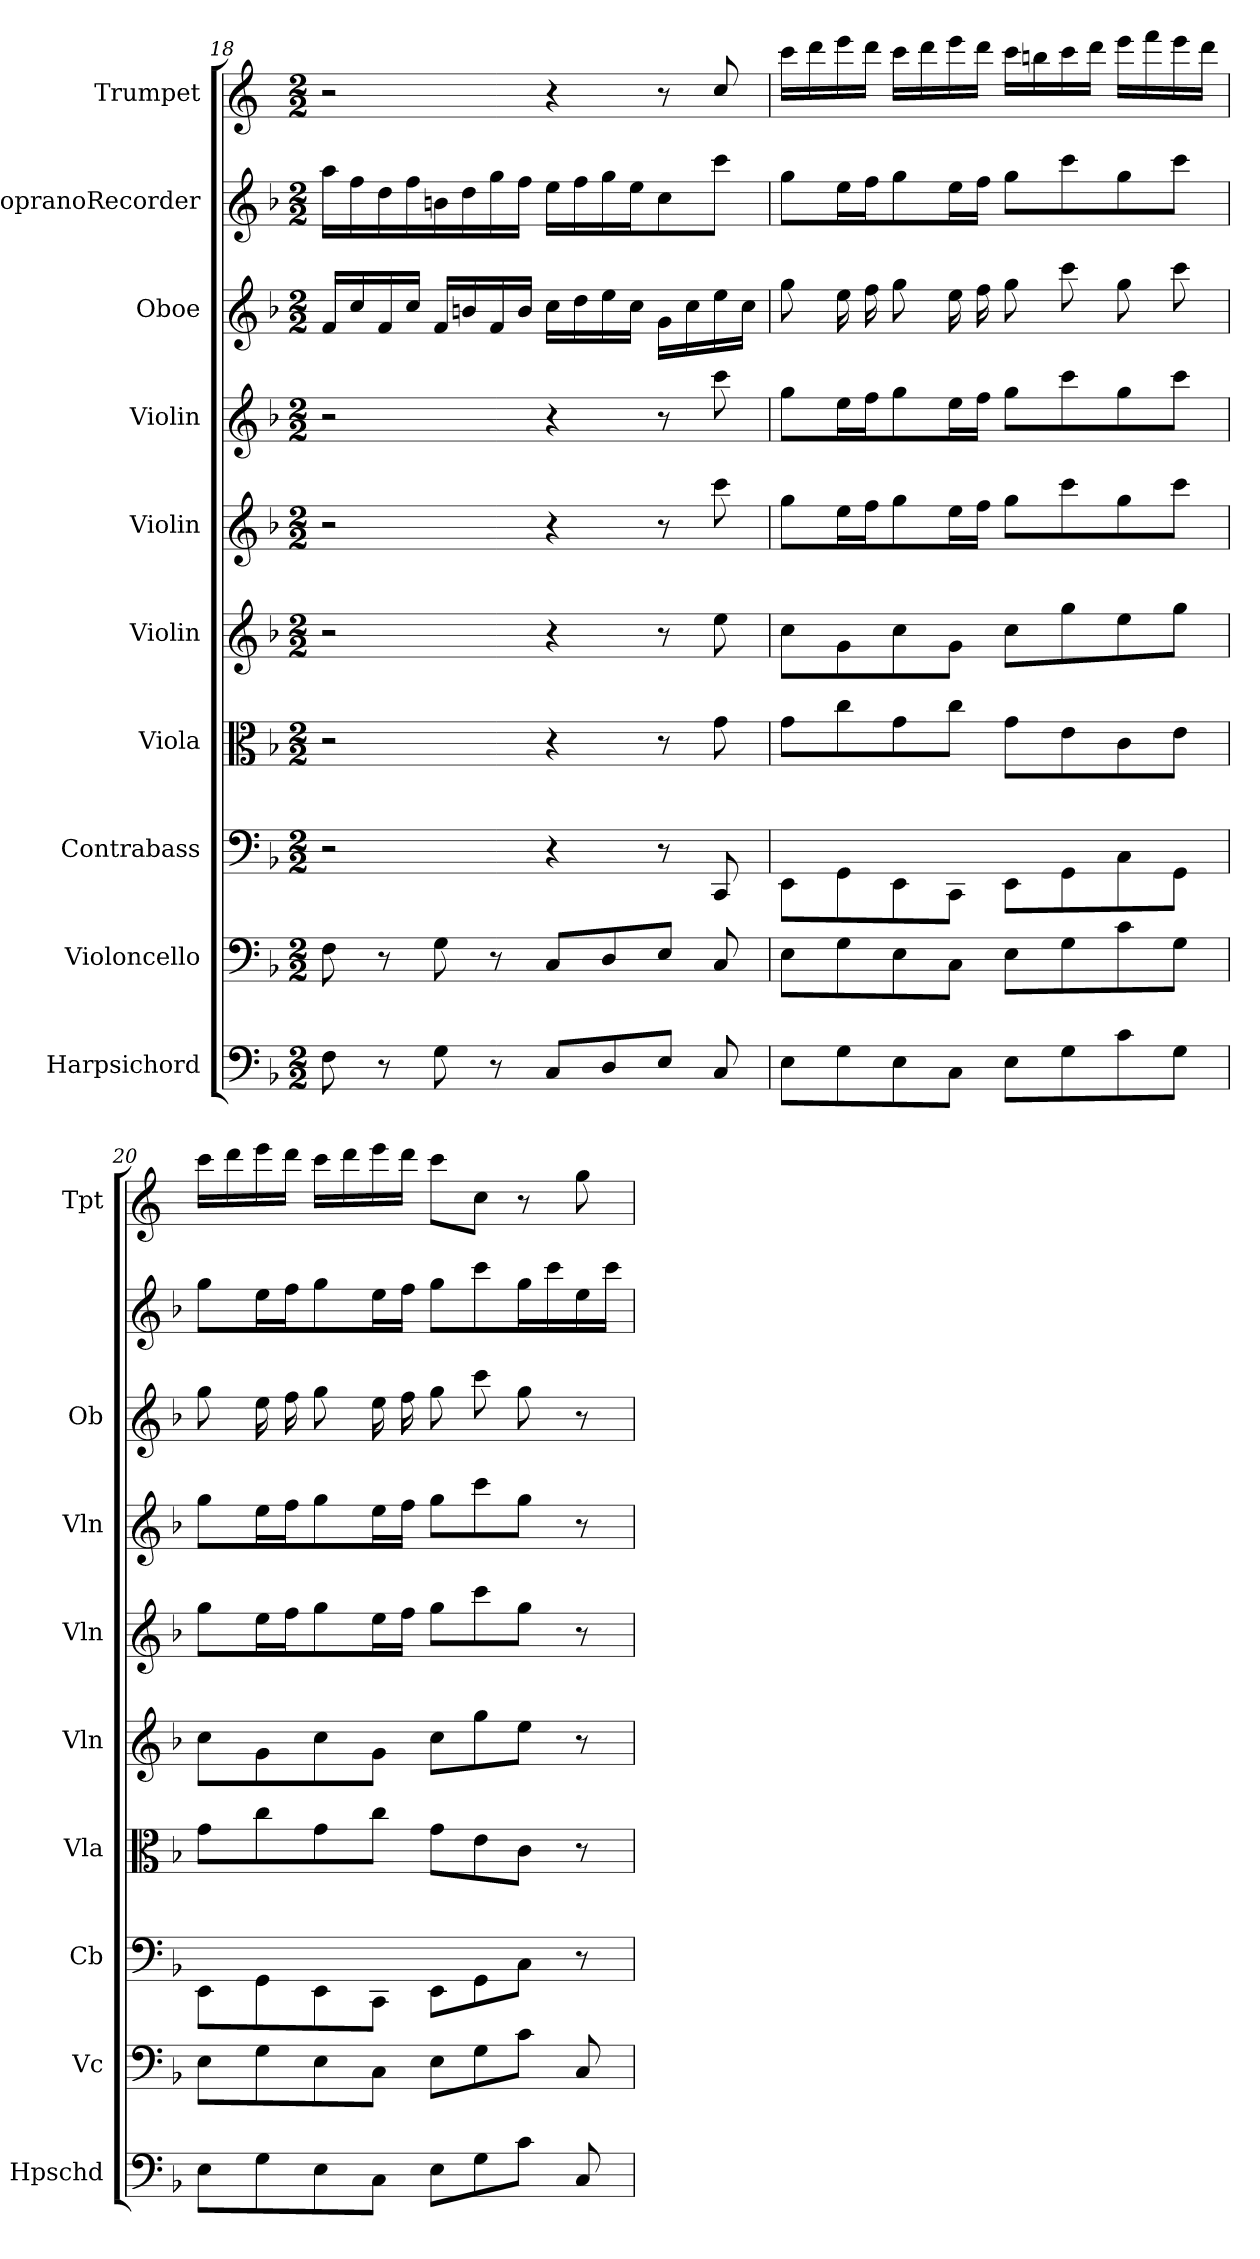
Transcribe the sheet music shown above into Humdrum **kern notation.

**kern	**kern	**kern	**kern	**kern	**kern	**kern	**kern	**kern	**kern
*part10	*part9	*part8	*part7	*part6	*part5	*part4	*part3	*part2	*part1
*staff10	*staff9	*staff8	*staff7	*staff6	*staff5	*staff4	*staff3	*staff2	*staff1
*I"Harpsichord	*I"Violoncello	*I"Contrabass	*I"Viola	*I"Violin	*I"Violin	*I"Violin	*I"Oboe	*I"SopranoRecorder	*I"Trumpet
*I'Hpschd	*I'Vc	*I'Cb	*I'Vla	*I'Vln	*I'Vln	*I'Vln	*I'Ob	*	*I'Tpt
*clefF4	*clefF4	*clefF4	*clefC3	*clefG2	*clefG2	*clefG2	*clefG2	*clefG2	*clefG2
*k[b-]	*k[b-]	*k[b-]	*k[b-]	*k[b-]	*k[b-]	*k[b-]	*k[b-]	*k[b-]	*k[]
*M2/2	*M2/2	*M2/2	*M2/2	*M2/2	*M2/2	*M2/2	*M2/2	*M2/2	*M2/2
=18	=18	=18	=18	=18	=18	=18	=18	=18	=18
8F\	8F\	2r	2r	2r	2r	2r	16f/LL	16aa\LL	2r
.	.	.	.	.	.	.	16cc/	16ff\	.
8r	8r	.	.	.	.	.	16f/	16dd\	.
.	.	.	.	.	.	.	16cc/JJ	16ff\	.
8G\	8G\	.	.	.	.	.	16f/LL	16bn\	.
.	.	.	.	.	.	.	16bn/	16dd\	.
8r	8r	.	.	.	.	.	16f/	16gg\	.
.	.	.	.	.	.	.	16b/JJ	16ff\JJ	.
8C/L	8C/L	4r	4r	4r	4r	4r	16cc\LL	16ee\LL	4r
.	.	.	.	.	.	.	16dd\	16ff\	.
8D/	8D/	.	.	.	.	.	16ee\	16gg\	.
.	.	.	.	.	.	.	16cc\JJ	16ee\J	.
8E/J	8E/J	8r	8r	8r	8r	8r	16g\LL	8cc\	8r
.	.	.	.	.	.	.	16cc\	.	.
8C/	8C/	8CC/	8g\	8ee\	8ccc\	8ccc\	16ee\	8ccc\J	8cc/
.	.	.	.	.	.	.	16cc\JJ	.	.
=19	=19	=19	=19	=19	=19	=19	=19	=19	=19
8E\L	8E\L	8EE\L	8g\L	8cc\L	8gg\L	8gg\L	8gg\	8gg\L	16ccc\LL
.	.	.	.	.	.	.	.	.	16ddd\
8G\	8G\	8GG\	8cc\	8g\	16ee\L	16ee\L	16ee\	16ee\L	16eee\
.	.	.	.	.	16ff\J	16ff\J	16ff\	16ff\J	16ddd\JJ
8E\	8E\	8EE\	8g\	8cc\	8gg\	8gg\	8gg\	8gg\	16ccc\LL
.	.	.	.	.	.	.	.	.	16ddd\
8C\J	8C\J	8CC\J	8cc\J	8g\J	16ee\L	16ee\L	16ee\	16ee\L	16eee\
.	.	.	.	.	16ff\JJ	16ff\JJ	16ff\	16ff\JJ	16ddd\JJ
8E\L	8E\L	8EE\L	8g\L	8cc\L	8gg\L	8gg\L	8gg\	8gg\L	16ccc\LL
.	.	.	.	.	.	.	.	.	16bbn\
8G\	8G\	8GG\	8e\	8gg\	8ccc\	8ccc\	8ccc\	8ccc\	16ccc\
.	.	.	.	.	.	.	.	.	16ddd\JJ
8c\	8c\	8C\	8c\	8ee\	8gg\	8gg\	8gg\	8gg\	16eee\LL
.	.	.	.	.	.	.	.	.	16fff\
8G\J	8G\J	8GG\J	8e\J	8gg\J	8ccc\J	8ccc\J	8ccc\	8ccc\J	16eee\
.	.	.	.	.	.	.	.	.	16ddd\JJ
=20	=20	=20	=20	=20	=20	=20	=20	=20	=20
8E\L	8E\L	8EE\L	8g\L	8cc\L	8gg\L	8gg\L	8gg\	8gg\L	16ccc\LL
.	.	.	.	.	.	.	.	.	16ddd\
8G\	8G\	8GG\	8cc\	8g\	16ee\L	16ee\L	16ee\	16ee\L	16eee\
.	.	.	.	.	16ff\J	16ff\J	16ff\	16ff\J	16ddd\JJ
8E\	8E\	8EE\	8g\	8cc\	8gg\	8gg\	8gg\	8gg\	16ccc\LL
.	.	.	.	.	.	.	.	.	16ddd\
8C\J	8C\J	8CC\J	8cc\J	8g\J	16ee\L	16ee\L	16ee\	16ee\L	16eee\
.	.	.	.	.	16ff\JJ	16ff\JJ	16ff\	16ff\JJ	16ddd\JJ
8E\L	8E\L	8EE\L	8g\L	8cc\L	8gg\L	8gg\L	8gg\	8gg\L	8ccc\L
8G\	8G\	8GG\	8e\	8gg\	8ccc\	8ccc\	8ccc\	8ccc\	8cc\J
8c\J	8c\J	8C\J	8c\J	8ee\J	8gg\J	8gg\J	8gg\	16gg\L	8r
.	.	.	.	.	.	.	.	16ccc\	.
8C/	8C/	8r	8r	8r	8r	8r	8r	16ee\	8gg\
.	.	.	.	.	.	.	.	16ccc\JJ	.
=	=	=	=	=	=	=	=	=	=
*-	*-	*-	*-	*-	*-	*-	*-	*-	*-
